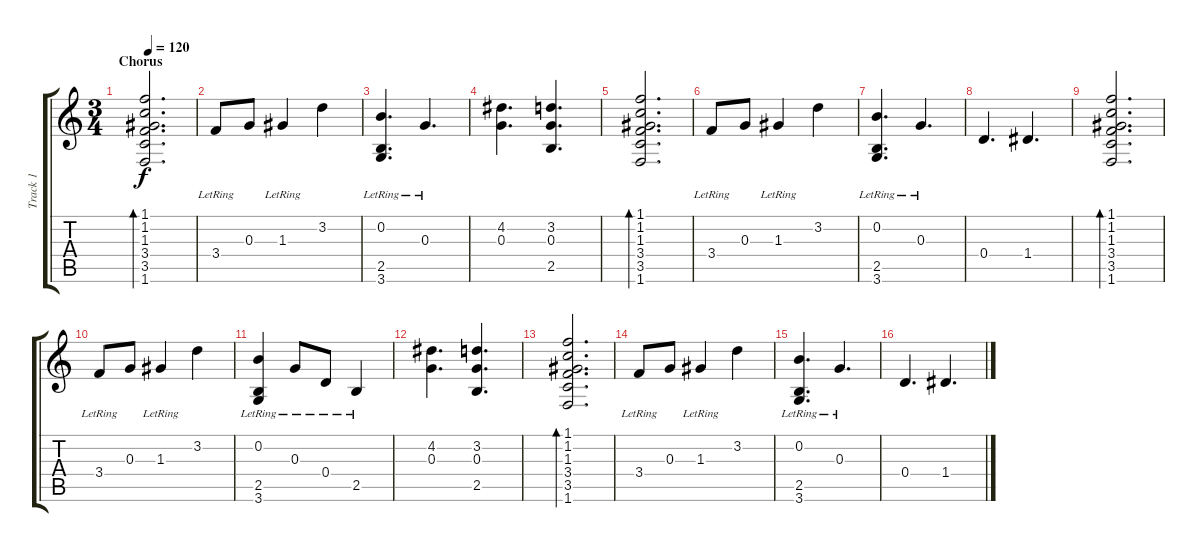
\track ("Track 1" "Track 1") {instrument acousticguitarsteel}
\staff {score tabs}
\tuning (E4 B3 G3 D3 A2 E2) {hide}
\ts (3 4)
\section ("" "Chorus")
\tempo 120
\clef g2
\ks c
(1.1 1.2 1.3 3.4 3.5 1.6).2{d bd 60 dy f} |
3.4{lr}.8 0.3.8 1.3{lr}.4 3.2.4 |
(0.2{lr} 2.5{lr} 3.6{lr}).4{d} 0.3{lr}.4{d} |
(4.2 0.3).4{d} (3.2 0.3 2.5).4{d} |
(1.1 1.2 1.3 3.4 3.5 1.6).2{d bd 60} |
3.4{lr}.8 0.3.8 1.3{lr}.4 3.2.4 |
(0.2{lr} 2.5{lr} 3.6{lr}).4{d} 0.3{lr}.4{d} |
0.4.4{d} 1.4.4{d} |
(1.1 1.2 1.3 3.4 3.5 1.6).2{d bd 60} |
3.4{lr}.8 0.3.8 1.3{lr}.4 3.2.4 |
(0.2{lr} 2.5{lr} 3.6{lr}).4 0.3{lr}.8 0.4{lr}.8 2.5{lr}.4 |
(4.2 0.3).4{d} (3.2 0.3 2.5).4{d} |
(1.1 1.2 1.3 3.4 3.5 1.6).2{d bd 60} |
3.4{lr}.8 0.3.8 1.3{lr}.4 3.2.4 |
(0.2{lr} 2.5{lr} 3.6{lr}).4{d} 0.3{lr}.4{d} |
0.4.4{d} 1.4.4{d}
